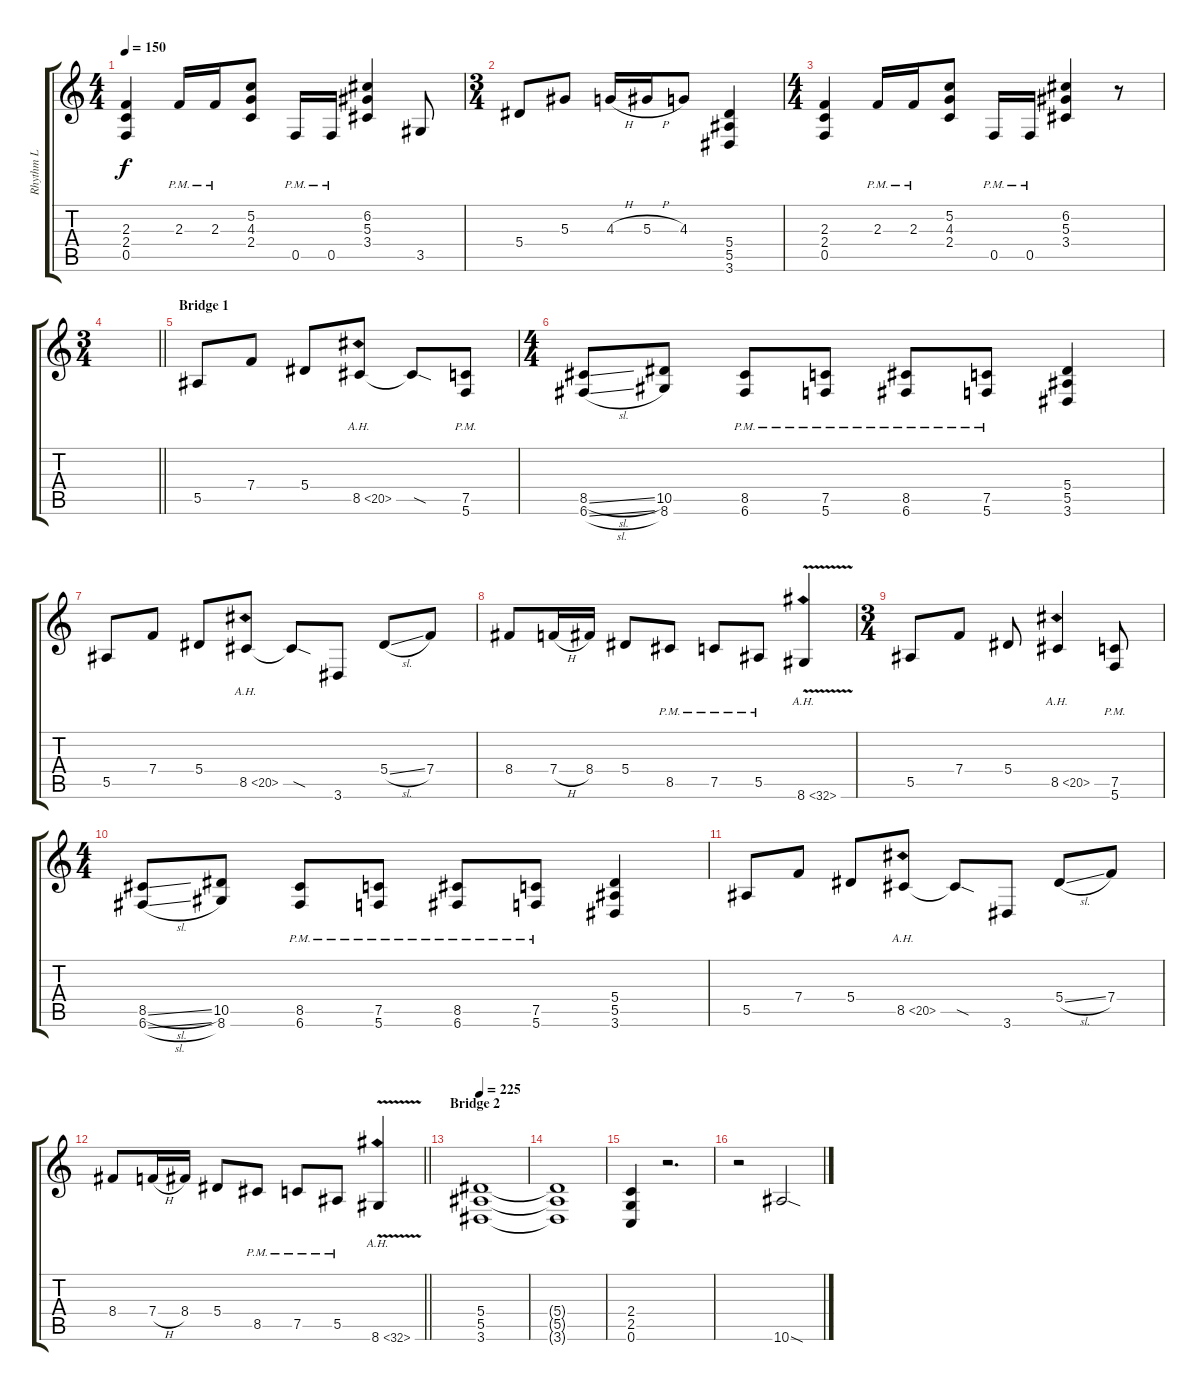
\track ("Rhythm L" "Rhythm L") {instrument distortionguitar}
\staff {score tabs}
\tuning (C4 G3 Eb3 Bb2 F2 C2) {hide}
\ts (4 4)
\tempo 150
\clef g2
\ks c
(2.3 2.4 0.5).4{dy f} 2.3{pm}.16 2.3{pm}.16 (5.2 4.3 2.4).8 0.5{pm}.16 0.5{pm}.16 (6.2 5.3 3.4).4 3.5.8 |
\ts (3 4)
5.4.8 5.3.8 4.3{h}.16 5.3{h}.16 4.3.8 (5.4 5.5 3.6).4 |
\ts (4 4)
(2.3 2.4 0.5).4 2.3{pm}.16 2.3{pm}.16 (5.2 4.3 2.4).8 0.5{pm}.16 0.5{pm}.16 (6.2 5.3 3.4).4 r.8 |
\ts (3 4)
\barLineRight lightlight
|
\section ("" "Bridge 1")
5.5.8 7.4.8 5.4.8 8.5{ah 12}.8 8.5{sod t}.8 (7.5{pm} 5.6{pm}).8 |
\ts (4 4)
(8.5{sl} 6.6{sl}).8 (10.5 8.6).8 (8.5{pm} 6.6{pm}).8 (7.5{pm} 5.6{pm}).8 (8.5{pm} 6.6{pm}).8 (7.5{pm} 5.6{pm}).8 (5.4 5.5 3.6).4 |
5.5.8 7.4.8 5.4.8 8.5{ah 12}.8 8.5{sod t}.8 3.6.8 5.4{sl}.8 7.4.8 |
8.4.8 7.4{h}.16 8.4.16 5.4.8 8.5{pm}.8 7.5{pm}.8 5.5{pm}.8 8.6{ah 24 v}.4 |
\ts (3 4)
5.5.8 7.4.8 5.4.8 8.5{ah 12}.4 (7.5{pm} 5.6{pm}).8 |
\ts (4 4)
(8.5{sl} 6.6{sl}).8 (10.5 8.6).8 (8.5{pm} 6.6{pm}).8 (7.5{pm} 5.6{pm}).8 (8.5{pm} 6.6{pm}).8 (7.5{pm} 5.6{pm}).8 (5.4 5.5 3.6).4 |
5.5.8 7.4.8 5.4.8 8.5{ah 12}.8 8.5{sod t}.8 3.6.8 5.4{sl}.8 7.4.8 |
\barLineRight lightlight
8.4.8 7.4{h}.16 8.4.16 5.4.8 8.5{pm}.8 7.5{pm}.8 5.5{pm}.8 8.6{ah 24 v}.4 |
\section ("" "Bridge 2")
\tempo 225
(5.4 5.5 3.6).1 |
(5.4{t} 5.5{t} 3.6{t}).1 |
(2.4 2.5 0.6).4 r.2{d} |
r.2 10.6{sod}.2
